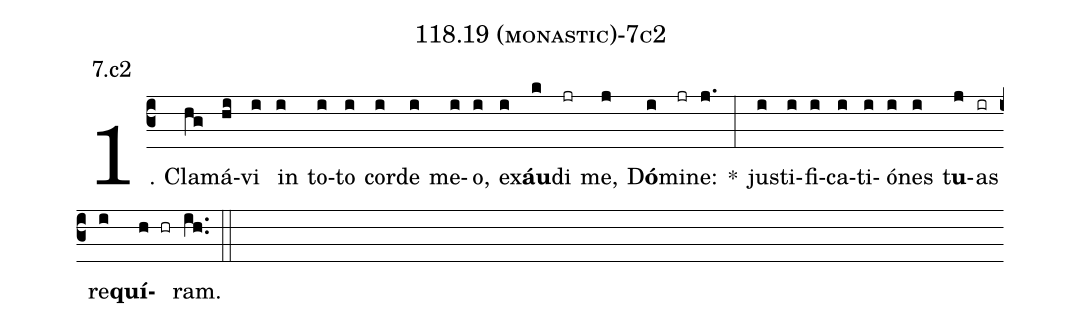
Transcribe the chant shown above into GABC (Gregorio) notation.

name: 118.19 (monastic)-7c2;
annotation: 7.c2;
%%
(c3)1. Cla(hg)má(hi)vi(i) in(i) to(i)to(i) cor(i)de(i) me(i)o,(i) ex(i)<b>áu</b>(k)di(jr) me,(j) D<b>ó</b>(i)mi(jr)ne:(j.) *(:) jus(i)ti(i)fi(i)ca(i)ti(i)ó(i)nes(i) t<b>u</b>(j)as(ir) re(i)<b>quí</b>(h hr)ram.(ih..) (::)
